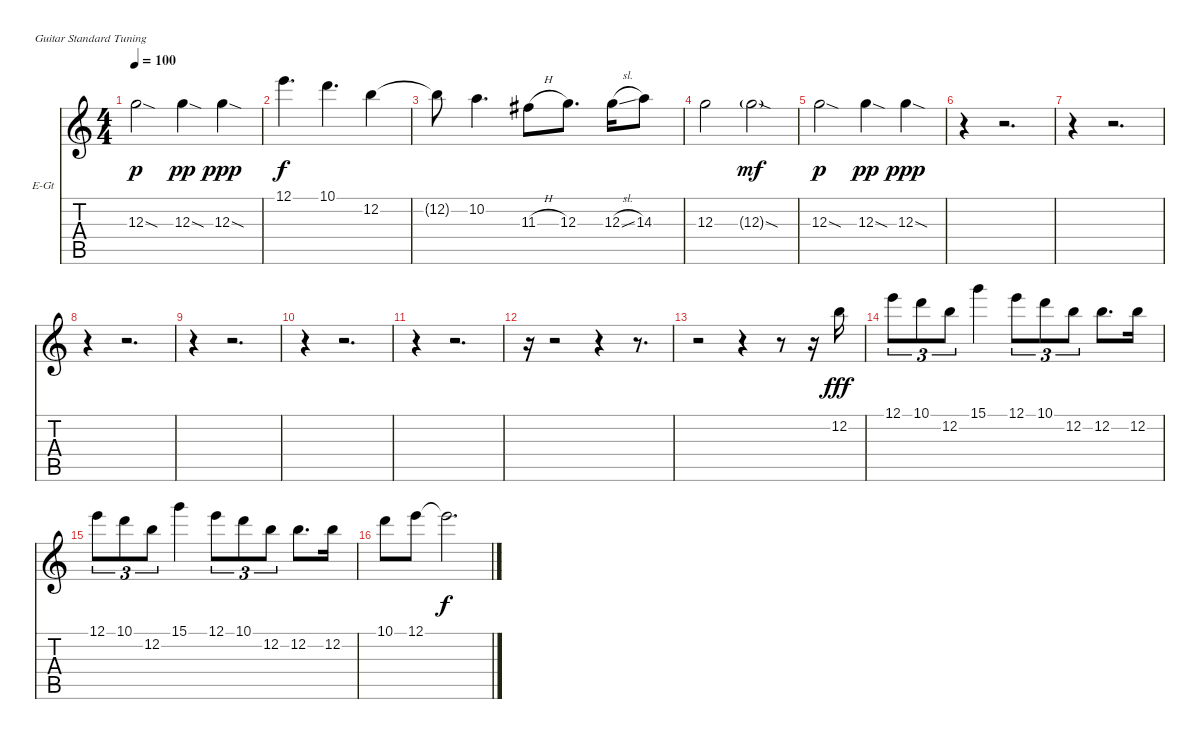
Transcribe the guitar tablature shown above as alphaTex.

\defaultSystemsLayout 4
\bracketExtendMode nobrackets
\firstSystemTrackNameOrientation horizontal
\otherSystemsTrackNameOrientation horizontal
\track ("Stone Gossard (Clean)" "E-Gt") {instrument electricguitarclean}
\staff {score tabs}
\tuning (E4 B3 G3 D3 A2 E2)
\ts (4 4)
\tempo 100
\clef g2
\ks c
12.3{sod}.2{dy p} 12.3{sod}.4{dy pp} 12.3{sod}.4{dy ppp} |
12.1.4{d dy f} 10.1.4{d} 12.2.4 |
12.2{t}.8 10.2.4{d} 11.3{h}.8 12.3.8{d} 12.3{sl}.16 14.3.8 |
12.3.2 12.3{sod g}.2{dy mf} |
12.3{sod}.2{dy p} 12.3{sod}.4{dy pp} 12.3{sod}.4{dy ppp} |
r.4 r.2{d} |
r.4 r.2{d} |
r.4 r.2{d} |
r.4 r.2{d} |
r.4 r.2{d} |
r.4 r.2{d} |
r.16 r.2 r.4 r.8{d} |
r.2 r.4 r.8 r.16 12.2.16{dy fff} |
12.1.8{tu (3 2)} 10.1.8{tu (3 2)} 12.2.8{tu (3 2)} 15.1.4 12.1.8{tu (3 2)} 10.1.8{tu (3 2)} 12.2.8{tu (3 2)} 12.2.8{d} 12.2.16 |
12.1.8{tu (3 2)} 10.1.8{tu (3 2)} 12.2.8{tu (3 2)} 15.1.4 12.1.8{tu (3 2)} 10.1.8{tu (3 2)} 12.2.8{tu (3 2)} 12.2.8{d} 12.2.16 |
10.1.8 12.1.8 12.1{t}.2{d dy f}
